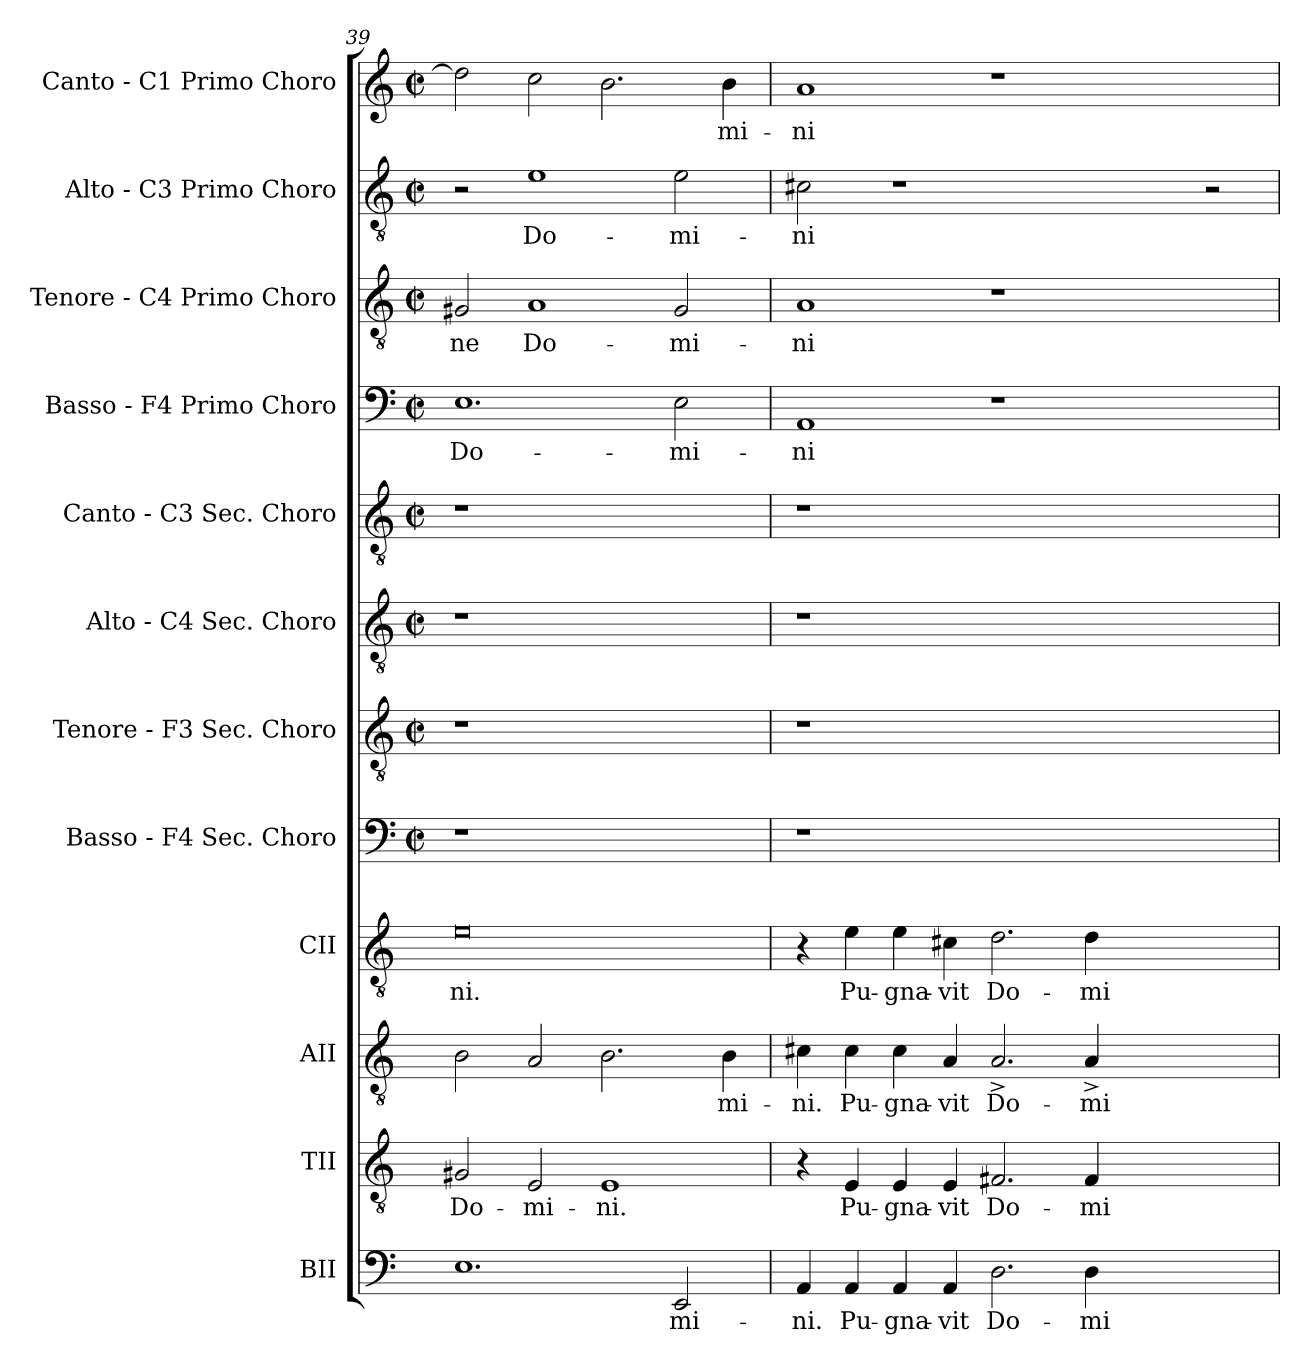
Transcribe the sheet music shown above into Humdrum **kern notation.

**kern	**text	**kern	**text	**kern	**text	**kern	**text	**kern	**kern	**kern	**kern	**kern	**text	**kern	**text	**kern	**text	**kern	**text
*part12	*part12	*part11	*part11	*part10	*part10	*part9	*part9	*part8	*part7	*part6	*part5	*part4	*part4	*part3	*part3	*part2	*part2	*part1	*part1
*staff12	*staff12	*staff11	*staff11	*staff10	*staff10	*staff9	*staff9	*staff8	*staff7	*staff6	*staff5	*staff4	*staff4	*staff3	*staff3	*staff2	*staff2	*staff1	*staff1
*I"BII	*	*I"TII	*	*I"AII	*	*I"CII	*	*I"Basso - F4  Sec. Choro	*I"Tenore - F3  Sec. Choro	*I"Alto - C4  Sec. Choro	*I"Canto - C3  Sec. Choro	*I"Basso - F4  Primo Choro	*	*I"Tenore - C4  Primo Choro	*	*I"Alto - C3  Primo Choro	*	*I"Canto - C1  Primo Choro	*
*I'BII	*	*I'TII	*	*I'AII	*	*I'CII	*	*I'Ch	*I'Ch	*I'Ch	*I'Ch	*I'BI	*	*I'TI	*	*I'AI	*	*I'CI	*
*clefF4	*	*clefGv2	*	*clefGv2	*	*clefGv2	*	*clefF4	*clefGv2	*clefGv2	*clefGv2	*clefF4	*	*clefGv2	*	*clefGv2	*	*clefG2	*
*	*	*	*	*	*	*	*	*M2/2	*M2/2	*M2/2	*M2/2	*M2/2	*	*M2/2	*	*M2/2	*	*M2/2	*
*	*	*	*	*	*	*	*	*met(c|)	*met(c|)	*met(c|)	*met(c|)	*met(c|)	*	*met(c|)	*	*met(c|)	*	*met(c|)	*
=39	=39	=39	=39	=39	=39	=39	=39	=39	=39	=39	=39	=39	=39	=39	=39	=39	=39	=39	=39
!	!	!	!LO:LY:b:cj	!	!	!	!LO:LY:b:cj	!	!	!	!	!	!LO:LY:b:cj	!	!LO:LY:b:cj	!	!	!	!
1.E	.	2G#X/	Do-	2B\	.	0e	-ni.	1r	1r	1r	1r	1.E	Do-	2G#X/	-ne	2r	.	2dd\]	.
!	!	!	!LO:LY:b:cj	!	!	!	!	!	!	!	!	!	!	!	!LO:LY:b:cj	!	!LO:LY:b:cj	!	!
.	.	2E/	-mi-	2A/	.	.	.	.	.	.	.	.	.	1A	Do-	1e	Do-	2cc\	.
!	!	!	!LO:LY:b:cj	!	!	!	!	!	!	!	!	!	!	!	!	!	!	!	!
.	.	1E	-ni.	2.B\	.	.	.	1ryy	1ryy	1ryy	1ryy	.	.	.	.	.	.	2.b\	.
!	!LO:LY:b:cj	!	!	!	!	!	!	!	!	!	!	!	!LO:LY:b:cj	!	!LO:LY:b:cj	!	!LO:LY:b:cj	!	!
2EE/	-mi-	.	.	.	.	.	.	.	.	.	.	2E\	-mi-	2G#/	-mi-	2e\	-mi-	.	.
!	!	!	!	!	!LO:LY:b:cj	!	!	!	!	!	!	!	!	!	!	!	!	!	!LO:LY:b:cj
.	.	.	.	4B\	-mi-	.	.	.	.	.	.	.	.	.	.	.	.	4b\	-mi-
=40	=40	=40	=40	=40	=40	=40	=40	=40	=40	=40	=40	=40	=40	=40	=40	=40	=40	=40	=40
!	!LO:LY:b:cj	!	!	!	!LO:LY:b:cj	!	!	!	!	!	!	!	!LO:LY:b:cj	!	!LO:LY:b:cj	!	!LO:LY:b:cj	!	!LO:LY:b:cj
4AA/	-ni.	4r	.	4c#X\	-ni.	4r	.	1r	1r	1r	1r	1AA	-ni	1A	-ni	2c#X\	-ni	1a	-ni
!	!LO:LY:b:cj	!	!LO:LY:b:cj	!	!LO:LY:b:cj	!	!LO:LY:b:cj	!	!	!	!	!	!	!	!	!	!	!	!
4AA/	Pu-	4E/	Pu-	4c#\	Pu-	4e\	Pu-	.	.	.	.	.	.	.	.	.	.	.	.
!	!LO:LY:b:cj	!	!LO:LY:b:cj	!	!LO:LY:b:cj	!	!LO:LY:b:cj	!	!	!	!	!	!	!	!	!LO:N:vis=1	!	!	!
4AA/	-gna-	4E/	-gna-	4c#\	-gna-	4e\	-gna-	.	.	.	.	.	.	.	.	0r	.	.	.
!	!LO:LY:b:cj	!	!LO:LY:b:cj	!	!LO:LY:b:cj	!	!LO:LY:b:cj	!	!	!	!	!	!	!	!	!	!	!	!
4AA/	-vit	4E/	-vit	4A/	-vit	4c#X\	-vit	.	.	.	.	.	.	.	.	.	.	.	.
!	!LO:LY:b:cj	!	!LO:LY:b:cj	!	!LO:LY:b:cj	!	!LO:LY:b:cj	!	!	!	!	!LO:N:vis=1	!	!LO:N:vis=1	!	!	!	!LO:N:vis=1	!
2.D\	Do-	2.F#X/	Do-	2.A^>/	Do-	2.d\	Do-	0ryy	0ryy	0ryy	0ryy	0r	.	0r	.	.	.	0r	.
!	!LO:LY:b:cj	!	!LO:LY:b:cj	!	!LO:LY:b:cj	!	!LO:LY:b:cj	!	!	!	!	!	!	!	!	!	!	!	!
4D\	-mi-	4F#/	-mi-	4A^>/	-mi-	4d\	-mi-	.	.	.	.	.	.	.	.	.	.	.	.
1ryy	.	1ryy	.	1ryy	.	1ryy	.	.	.	.	.	.	.	.	.	.	.	.	.
.	.	.	.	.	.	.	.	.	.	.	.	.	.	.	.	2r	.	.	.
=	=	=	=	=	=	=	=	=	=	=	=	=	=	=	=	=	=	=	=
*-	*-	*-	*-	*-	*-	*-	*-	*-	*-	*-	*-	*-	*-	*-	*-	*-	*-	*-	*-
